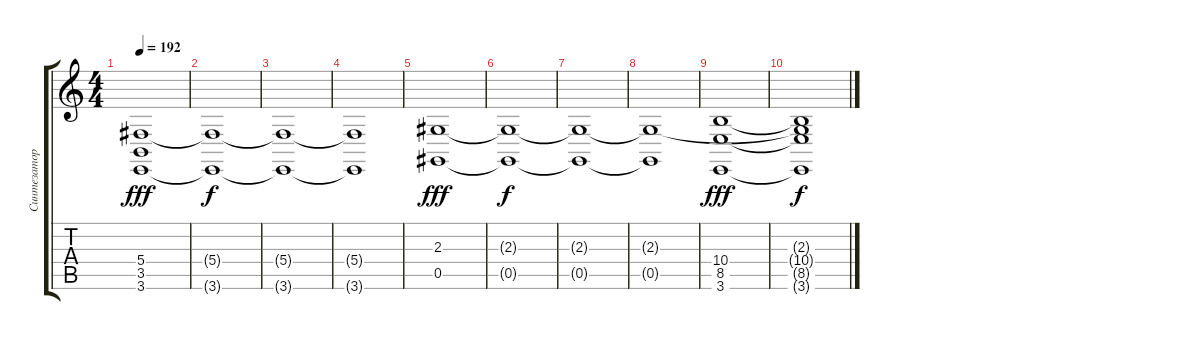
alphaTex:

\track ("Синтезатор" "Синтезатор") {instrument synthstrings2}
\staff {score tabs}
\tuning (Eb4 Bb3 Gb3 Db3 Ab2 Db2) {hide}
\ts (4 4)
\tempo 192
\clef g2
\ks c
(5.4 3.5 3.6).1{dy fff} |
(5.4{t} 3.6{t}).1{dy f} |
(5.4{t} 3.6{t}).1 |
(5.4{t} 3.6{t}).1 |
(2.3 0.5).1{dy fff} |
(2.3{t} 0.5{t}).1{dy f} |
(2.3{t} 0.5{t}).1 |
(2.3{t} 0.5{t}).1 |
(10.4 8.5 3.6).1{dy fff} |
(2.3{t} 10.4{t} 8.5{t} 3.6{t}).1{dy f}
